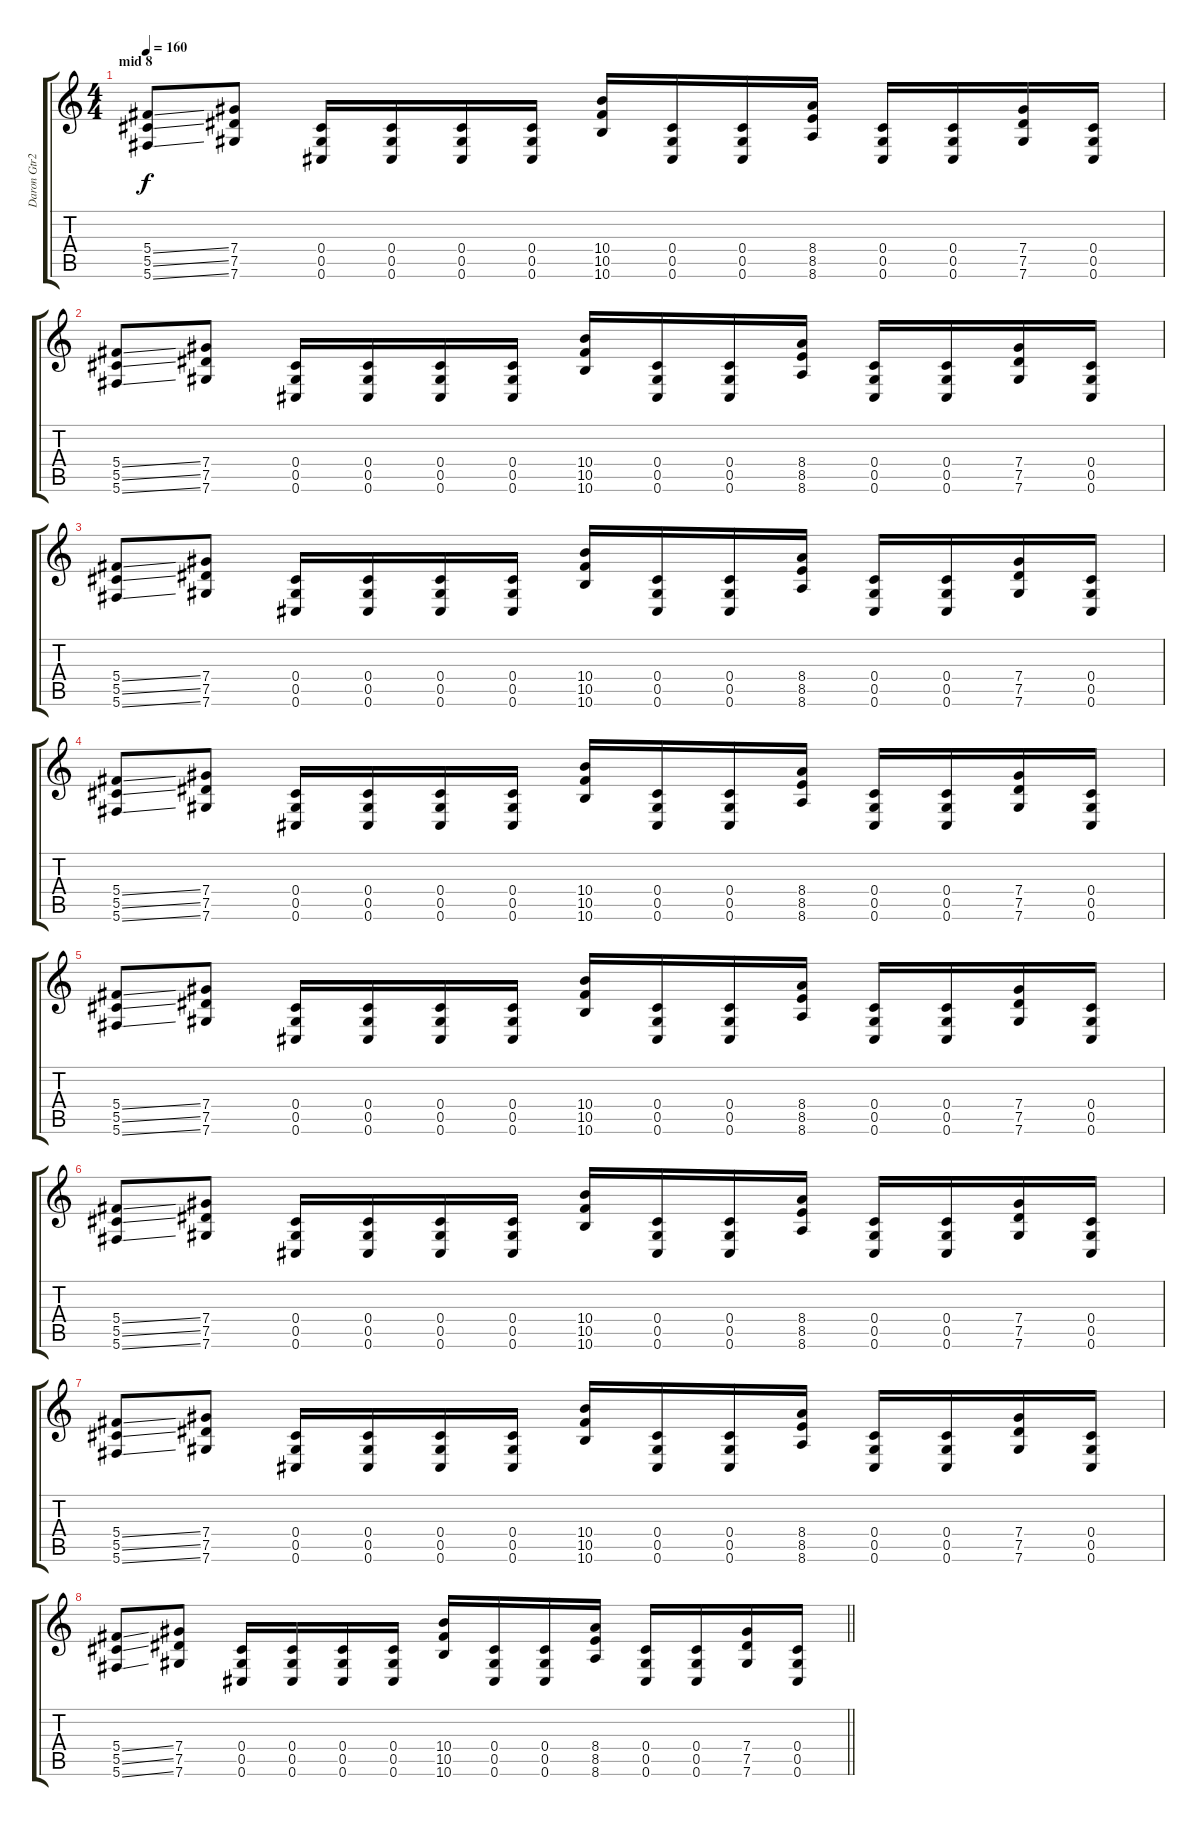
\track ("Daron Gtr2" "Daron Gtr2") {instrument overdrivenguitar}
\staff {score tabs}
\tuning (Eb4 Bb3 Gb3 Db3 Ab2 Db2) {hide}
\ts (4 4)
\section ("" "mid 8")
\tempo 160
\clef g2
\ks c
(5.4{ss} 5.5{ss} 5.6{ss}).8{dy f} (7.4 7.5 7.6).8 (0.4 0.5 0.6).16 (0.4 0.5 0.6).16 (0.4 0.5 0.6).16 (0.4 0.5 0.6).16 (10.4 10.5 10.6).16 (0.4 0.5 0.6).16 (0.4 0.5 0.6).16 (8.4 8.5 8.6).16 (0.4 0.5 0.6).16 (0.4 0.5 0.6).16 (7.4 7.5 7.6).16 (0.4 0.5 0.6).16 |
(5.4{ss} 5.5{ss} 5.6{ss}).8 (7.4 7.5 7.6).8 (0.4 0.5 0.6).16 (0.4 0.5 0.6).16 (0.4 0.5 0.6).16 (0.4 0.5 0.6).16 (10.4 10.5 10.6).16 (0.4 0.5 0.6).16 (0.4 0.5 0.6).16 (8.4 8.5 8.6).16 (0.4 0.5 0.6).16 (0.4 0.5 0.6).16 (7.4 7.5 7.6).16 (0.4 0.5 0.6).16 |
(5.4{ss} 5.5{ss} 5.6{ss}).8 (7.4 7.5 7.6).8 (0.4 0.5 0.6).16 (0.4 0.5 0.6).16 (0.4 0.5 0.6).16 (0.4 0.5 0.6).16 (10.4 10.5 10.6).16 (0.4 0.5 0.6).16 (0.4 0.5 0.6).16 (8.4 8.5 8.6).16 (0.4 0.5 0.6).16 (0.4 0.5 0.6).16 (7.4 7.5 7.6).16 (0.4 0.5 0.6).16 |
(5.4{ss} 5.5{ss} 5.6{ss}).8 (7.4 7.5 7.6).8 (0.4 0.5 0.6).16 (0.4 0.5 0.6).16 (0.4 0.5 0.6).16 (0.4 0.5 0.6).16 (10.4 10.5 10.6).16 (0.4 0.5 0.6).16 (0.4 0.5 0.6).16 (8.4 8.5 8.6).16 (0.4 0.5 0.6).16 (0.4 0.5 0.6).16 (7.4 7.5 7.6).16 (0.4 0.5 0.6).16 |
(5.4{ss} 5.5{ss} 5.6{ss}).8 (7.4 7.5 7.6).8 (0.4 0.5 0.6).16 (0.4 0.5 0.6).16 (0.4 0.5 0.6).16 (0.4 0.5 0.6).16 (10.4 10.5 10.6).16 (0.4 0.5 0.6).16 (0.4 0.5 0.6).16 (8.4 8.5 8.6).16 (0.4 0.5 0.6).16 (0.4 0.5 0.6).16 (7.4 7.5 7.6).16 (0.4 0.5 0.6).16 |
(5.4{ss} 5.5{ss} 5.6{ss}).8 (7.4 7.5 7.6).8 (0.4 0.5 0.6).16 (0.4 0.5 0.6).16 (0.4 0.5 0.6).16 (0.4 0.5 0.6).16 (10.4 10.5 10.6).16 (0.4 0.5 0.6).16 (0.4 0.5 0.6).16 (8.4 8.5 8.6).16 (0.4 0.5 0.6).16 (0.4 0.5 0.6).16 (7.4 7.5 7.6).16 (0.4 0.5 0.6).16 |
(5.4{ss} 5.5{ss} 5.6{ss}).8 (7.4 7.5 7.6).8 (0.4 0.5 0.6).16 (0.4 0.5 0.6).16 (0.4 0.5 0.6).16 (0.4 0.5 0.6).16 (10.4 10.5 10.6).16 (0.4 0.5 0.6).16 (0.4 0.5 0.6).16 (8.4 8.5 8.6).16 (0.4 0.5 0.6).16 (0.4 0.5 0.6).16 (7.4 7.5 7.6).16 (0.4 0.5 0.6).16 |
\barLineRight lightlight
(5.4{ss} 5.5{ss} 5.6{ss}).8 (7.4 7.5 7.6).8 (0.4 0.5 0.6).16 (0.4 0.5 0.6).16 (0.4 0.5 0.6).16 (0.4 0.5 0.6).16 (10.4 10.5 10.6).16 (0.4 0.5 0.6).16 (0.4 0.5 0.6).16 (8.4 8.5 8.6).16 (0.4 0.5 0.6).16 (0.4 0.5 0.6).16 (7.4 7.5 7.6).16 (0.4 0.5 0.6).16
